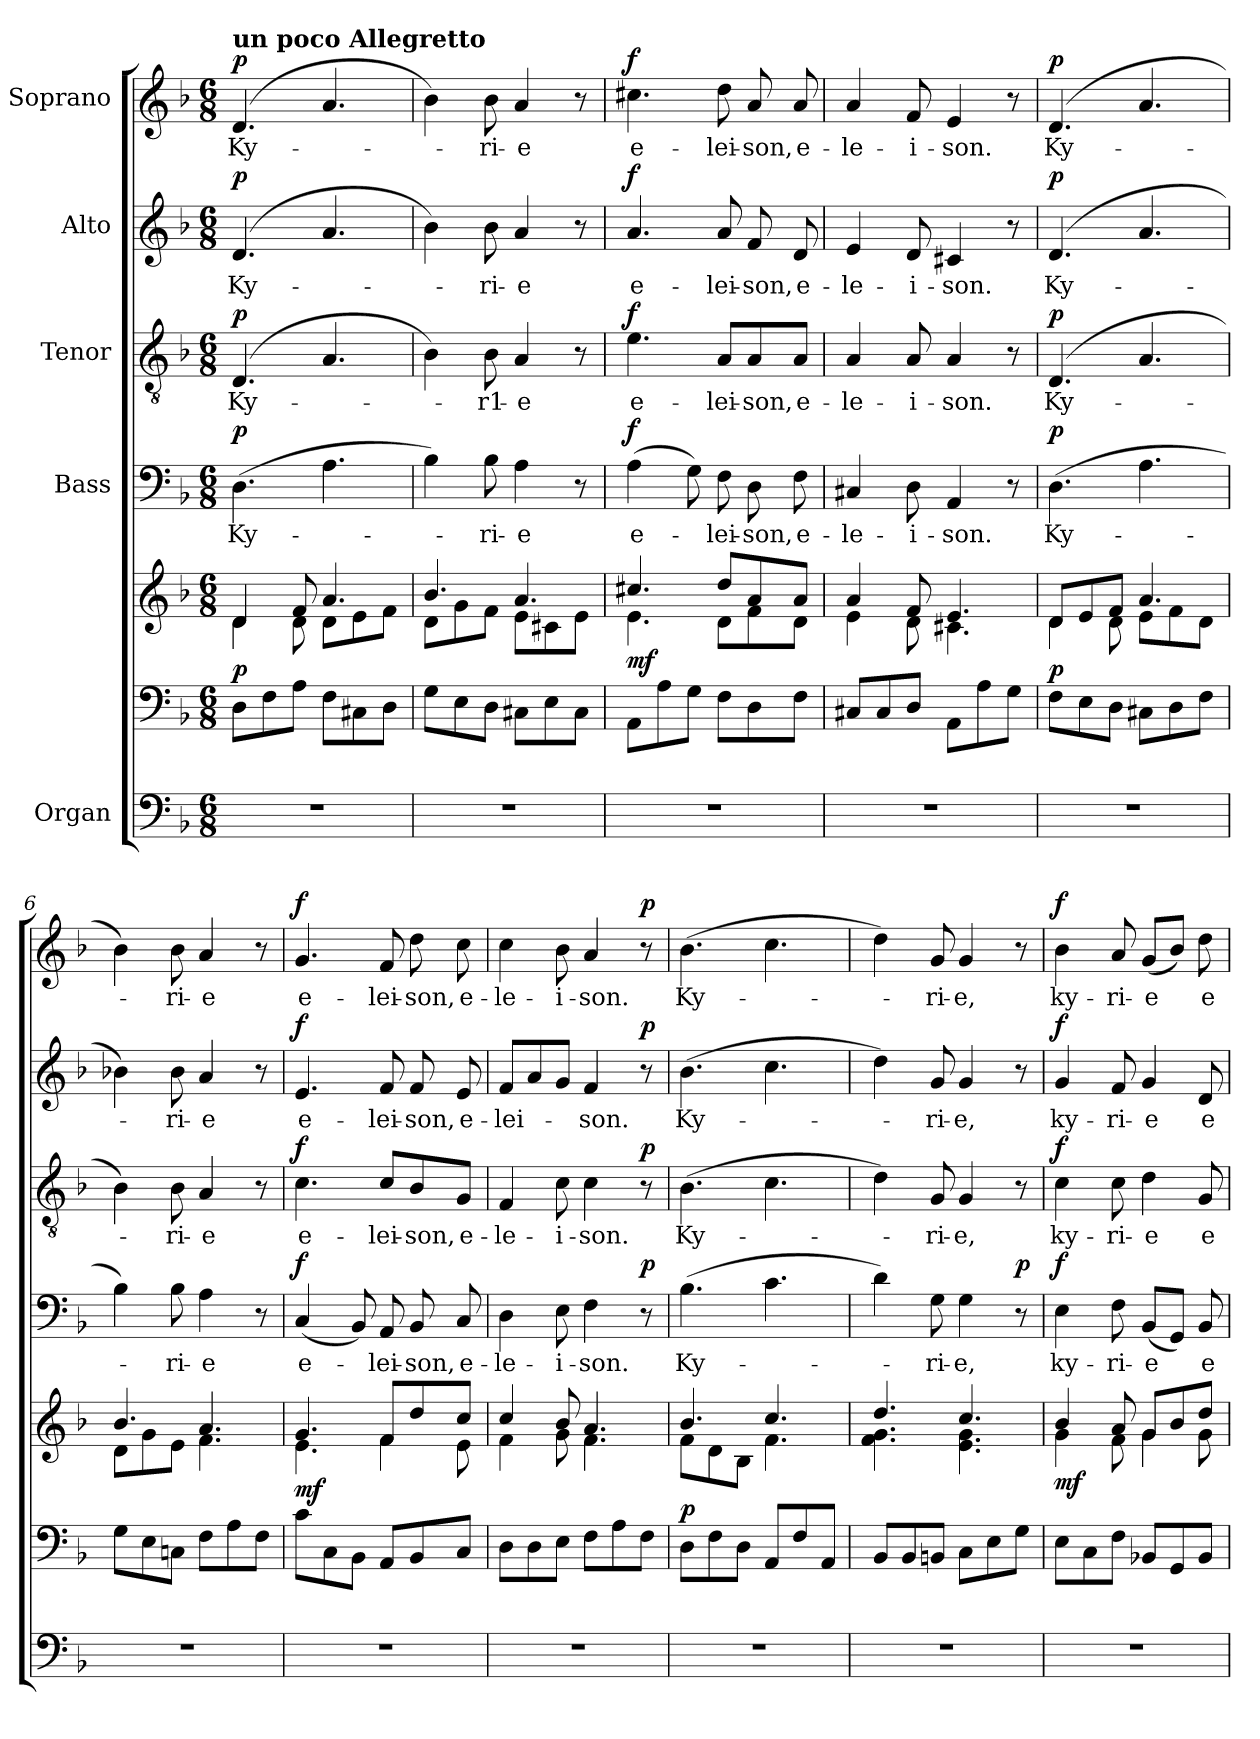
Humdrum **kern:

**kern	**kern	**kern	**dynam	**kern	**text	**dynam	**kern	**text	**dynam	**kern	**text	**dynam	**kern	**text	**dynam
*part5	*part5	*part5	*part5	*part4	*part4	*part4	*part3	*part3	*part3	*part2	*part2	*part2	*part1	*part1	*part1
*staff7	*staff6	*staff5	*staff5/6/7	*staff4	*staff4	*staff4	*staff3	*staff3	*staff3	*staff2	*staff2	*staff2	*staff1	*staff1	*staff1
*I"Organ	*	*	*	*I"Bass	*	*	*I"Tenor	*	*	*I"Alto	*	*	*I"Soprano	*	*
*stria5	*	*	*	*	*	*	*	*	*	*	*	*	*	*	*
*clefF4	*clefF4	*clefG2	*	*clefF4	*	*	*clefGv2	*	*	*clefG2	*	*	*clefG2	*	*
*k[b-]	*k[b-]	*k[b-]	*	*k[b-]	*	*	*k[b-]	*	*	*k[b-]	*	*	*k[b-]	*	*
*M6/8	*M6/8	*M6/8	*	*M6/8	*	*	*M6/8	*	*	*M6/8	*	*	*M6/8	*	*
=1	=1	=1	=1	=1	=1	=1	=1	=1	=1	=1	=1	=1	=1	=1	=1
*	*	*^	*	*	*	*	*	*	*	*	*	*	*	*	*
!	!	!	!	!	!	!	!	!	!	!	!	!	!	!LO:TX:a:B:t=un poco Allegretto	!	!
!	!	!	!	!LO:DY:a=2	!	!LO:LY:b	!LO:DY:a	!	!LO:LY:b	!LO:DY:a	!	!LO:LY:b	!LO:DY:a	!	!LO:LY:b	!LO:DY:a
2.r	8D\L	4d/	4d\	p	(4.D\	Ky-	p	(4.D/	Ky-	p	(4.d/	Ky-	p	(4.d/	Ky-	p
.	8F\	.	.	.	.	.	.	.	.	.	.	.	.	.	.	.
.	8A\J	8f/	8d\	.	.	.	.	.	.	.	.	.	.	.	.	.
.	8F\L	4.a/	8d\L	.	4.A\	.	.	4.A/	.	.	4.a/	.	.	4.a/	.	.
.	8C#X\	.	8e\	.	.	.	.	.	.	.	.	.	.	.	.	.
.	8D\J	.	8f\J	.	.	.	.	.	.	.	.	.	.	.	.	.
=2	=2	=2	=2	=2	=2	=2	=2	=2	=2	=2	=2	=2	=2	=2	=2	=2
2.r	8G\L	4.b-/	8d\L	.	4B-\)	.	.	4B-\)	.	.	4b-\)	.	.	4b-\)	.	.
.	8E\	.	8g\	.	.	.	.	.	.	.	.	.	.	.	.	.
!	!	!	!	!	!	!LO:LY:b	!	!	!LO:LY:b	!	!	!LO:LY:b	!	!	!LO:LY:b	!
.	8D\J	.	8f\J	.	8B-\	-ri-	.	8B-\	-r1-	.	8b-\	-ri-	.	8b-\	-ri-	.
!	!	!	!	!	!	!LO:LY:b	!	!	!LO:LY:b	!	!	!LO:LY:b	!	!	!LO:LY:b	!
.	8C#X\L	4.a/	8e\L	.	4A\	-e	.	4A/	-e	.	4a/	-e	.	4a/	-e	.
.	8E\	.	8c#X\	.	.	.	.	.	.	.	.	.	.	.	.	.
.	8C#\J	.	8e\J	.	8r	.	.	8r	.	.	8r	.	.	8r	.	.
=3	=3	=3	=3	=3	=3	=3	=3	=3	=3	=3	=3	=3	=3	=3	=3	=3
!	!	!	!	!LO:DY:b	!	!LO:LY:b	!LO:DY:a	!	!LO:LY:b	!LO:DY:a	!	!LO:LY:b	!LO:DY:a	!	!LO:LY:b	!LO:DY:a
2.r	8AA\L	4.cc#X/	4.e\	mf	(4A\	e-	f	4.e\	e-	f	4.a/	e-	f	4.cc#X\	e-	f
.	8A\	.	.	.	.	.	.	.	.	.	.	.	.	.	.	.
.	8G\J	.	.	.	8G\)	.	.	.	.	.	.	.	.	.	.	.
!	!	!	!	!	!	!LO:LY:b	!	!	!LO:LY:b	!	!	!LO:LY:b	!	!	!LO:LY:b	!
.	8F\L	8dd/L	8d\L	.	8F\	-lei-	.	8A/L	-lei-	.	8a/	-lei-	.	8dd\	-lei-	.
!	!	!	!	!	!	!LO:LY:b	!	!	!LO:LY:b	!	!	!LO:LY:b	!	!	!LO:LY:b	!
.	8D\	8a/	8f\	.	8D\	-son,	.	8A/	-son,	.	8f/	-son,	.	8a/	-son,	.
!	!	!	!	!	!	!LO:LY:b	!	!	!LO:LY:b	!	!	!LO:LY:b	!	!	!LO:LY:b	!
.	8F\J	8a/J	8d\J	.	8F\	e-	.	8A/J	e-	.	8d/	e-	.	8a/	e-	.
=4	=4	=4	=4	=4	=4	=4	=4	=4	=4	=4	=4	=4	=4	=4	=4	=4
!	!	!	!	!	!	!LO:LY:b	!	!	!LO:LY:b	!	!	!LO:LY:b	!	!	!LO:LY:b	!
2.r	8C#X/L	4a/	4e\	.	4C#X/	-le-	.	4A/	-le-	.	4e/	-le-	.	4a/	-le-	.
.	8C#/	.	.	.	.	.	.	.	.	.	.	.	.	.	.	.
!	!	!	!	!	!	!LO:LY:b	!	!	!LO:LY:b	!	!	!LO:LY:b	!	!	!LO:LY:b	!
.	8D/J	8f/	8d\	.	8D\	-i-	.	8A/	-i-	.	8d/	-i-	.	8f/	-i-	.
!	!	!	!	!	!	!LO:LY:b	!	!	!LO:LY:b	!	!	!LO:LY:b	!	!	!LO:LY:b	!
.	8AA\L	4.e/	4.c#X\	.	4AA/	-son.	.	4A/	-son.	.	4c#X/	-son.	.	4e/	-son.	.
.	8A\	.	.	.	.	.	.	.	.	.	.	.	.	.	.	.
.	8G\J	.	.	.	8r	.	.	8r	.	.	8r	.	.	8r	.	.
=5	=5	=5	=5	=5	=5	=5	=5	=5	=5	=5	=5	=5	=5	=5	=5	=5
!	!	!	!	!LO:DY:a=2	!	!LO:LY:b	!LO:DY:a	!	!LO:LY:b	!LO:DY:a	!	!LO:LY:b	!LO:DY:a	!	!LO:LY:b	!LO:DY:a
2.r	8F\L	8d/L	4d\	p	(4.D\	Ky-	p	(4.D/	Ky-	p	(4.d/	Ky-	p	(4.d/	Ky-	p
.	8E\	8e/	.	.	.	.	.	.	.	.	.	.	.	.	.	.
.	8D\J	8f/J	8d\	.	.	.	.	.	.	.	.	.	.	.	.	.
.	8C#X\L	4.a/	8e\L	.	4.A\	.	.	4.A/	.	.	4.a/	.	.	4.a/	.	.
.	8D\	.	8f\	.	.	.	.	.	.	.	.	.	.	.	.	.
.	8F\J	.	8d\J	.	.	.	.	.	.	.	.	.	.	.	.	.
=6	=6	=6	=6	=6	=6	=6	=6	=6	=6	=6	=6	=6	=6	=6	=6	=6
2.r	8G\L	4.b-/	8d\L	.	4B-\)	.	.	4B-\)	.	.	4b-X\)	.	.	4b-\)	.	.
.	8E\	.	8g\	.	.	.	.	.	.	.	.	.	.	.	.	.
!	!	!	!	!	!	!LO:LY:b	!	!	!LO:LY:b	!	!	!LO:LY:b	!	!	!LO:LY:b	!
.	8Cn\J	.	8e\J	.	8B-\	-ri-	.	8B-\	-ri-	.	8b-\	-ri-	.	8b-\	-ri-	.
!	!	!	!	!	!	!LO:LY:b	!	!	!LO:LY:b	!	!	!LO:LY:b	!	!	!LO:LY:b	!
.	8F\L	4.a/	4.f\	.	4A\	-e	.	4A/	-e	.	4a/	-e	.	4a/	-e	.
.	8A\	.	.	.	.	.	.	.	.	.	.	.	.	.	.	.
.	8F\J	.	.	.	8r	.	.	8r	.	.	8r	.	.	8r	.	.
!!LO:LB:g=z
=7	=7	=7	=7	=7	=7	=7	=7	=7	=7	=7	=7	=7	=7	=7	=7	=7
!	!	!	!	!LO:DY:b	!	!LO:LY:b	!LO:DY:a	!	!LO:LY:b	!LO:DY:a	!	!LO:LY:b	!LO:DY:a	!	!LO:LY:b	!LO:DY:a
2.r	8c\L	4.g/	4.e\	mf	(4C/	e-	f	4.c\	e-	f	4.e/	-e-	f	4.g/	e-	f
.	8C\	.	.	.	.	.	.	.	.	.	.	.	.	.	.	.
.	8BB-\J	.	.	.	8BB-/)	.	.	.	.	.	.	.	.	.	.	.
!	!	!	!	!	!	!LO:LY:b	!	!	!LO:LY:b	!	!	!LO:LY:b	!	!	!LO:LY:b	!
.	8AA/L	8f/L	4f\	.	8AA/	-lei-	.	8c/L	-lei-	.	8f/	-lei-	.	8f/	-lei-	.
!	!	!	!	!	!	!LO:LY:b	!	!	!LO:LY:b	!	!	!LO:LY:b	!	!	!LO:LY:b	!
.	8BB-/	8dd/	.	.	8BB-/	-son,	.	8B-/	-son,	.	8f/	-son,	.	8dd\	-son,	.
!	!	!	!	!	!	!LO:LY:b	!	!	!LO:LY:b	!	!	!LO:LY:b	!	!	!LO:LY:b	!
.	8C/J	8cc/J	8e\	.	8C/	e-	.	8G/J	e-	.	8e/	e-	.	8cc\	e-	.
=8	=8	=8	=8	=8	=8	=8	=8	=8	=8	=8	=8	=8	=8	=8	=8	=8
!	!	!	!	!	!	!LO:LY:b	!	!	!LO:LY:b	!	!	!LO:LY:b	!	!	!LO:LY:b	!
2.r	8D\L	4cc/	4f\	.	4D\	-le-	.	4F/	-le-	.	8f/L	-lei-	.	4cc\	-le-	.
.	8D\	.	.	.	.	.	.	.	.	.	8a/	.	.	.	.	.
!	!	!	!	!	!	!LO:LY:b	!	!	!LO:LY:b	!	!	!	!	!	!LO:LY:b	!
.	8E\J	8b-/	8g\	.	8E\	-i-	.	8c\	-i-	.	8g/J	.	.	8b-\	-i-	.
!	!	!	!	!	!	!LO:LY:b	!	!	!LO:LY:b	!	!	!LO:LY:b	!	!	!LO:LY:b	!
.	8F\L	4.a/	4.f\	.	4F\	-son.	.	4c\	-son.	.	4f/	-son.	.	4a/	-son.	.
.	8A\	.	.	.	.	.	.	.	.	.	.	.	.	.	.	.
!	!	!	!	!	!	!	!LO:DY:a	!	!	!LO:DY:a	!	!	!LO:DY:a	!	!	!LO:DY:a
.	8F\J	.	.	.	8r	.	p	8r	.	p	8r	.	p	8r	.	p
=9	=9	=9	=9	=9	=9	=9	=9	=9	=9	=9	=9	=9	=9	=9	=9	=9
!	!	!	!	!LO:DY:a=2	!	!LO:LY:b	!	!	!LO:LY:b	!	!	!LO:LY:b	!	!	!LO:LY:b	!
2.r	8D\L	4.b-/	8f\L	p	(4.B-\	Ky-	.	(4.B-\	Ky-	.	(4.b-\	Ky-	.	(4.b-\	Ky-	.
.	8F\	.	8d\	.	.	.	.	.	.	.	.	.	.	.	.	.
.	8D\J	.	8B-\J	.	.	.	.	.	.	.	.	.	.	.	.	.
.	8AA/L	4.cc/	4.f\	.	4.c\	.	.	4.c\	.	.	4.cc\	.	.	4.cc\	.	.
.	8F/	.	.	.	.	.	.	.	.	.	.	.	.	.	.	.
.	8AA/J	.	.	.	.	.	.	.	.	.	.	.	.	.	.	.
=10	=10	=10	=10	=10	=10	=10	=10	=10	=10	=10	=10	=10	=10	=10	=10	=10
2.r	8BB-/L	4.dd/	4.f\ 4.g\	.	4d\)	.	.	4d\)	.	.	4dd\)	.	.	4dd\)	.	.
.	8BB-/	.	.	.	.	.	.	.	.	.	.	.	.	.	.	.
!	!	!	!	!	!	!LO:LY:b	!	!	!LO:LY:b	!	!	!LO:LY:b	!	!	!LO:LY:b	!
.	8BBn/J	.	.	.	8G\	-ri-	.	8G/	-ri-	.	8g/	-ri-	.	8g/	-ri-	.
!	!	!	!	!	!	!LO:LY:b	!	!	!LO:LY:b	!	!	!LO:LY:b	!	!	!LO:LY:b	!
.	8C\L	4.cc/	4.e\ 4.g\	.	4G\	-e,	.	4G/	-e,	.	4g/	-e,	.	4g/	-e,	.
.	8E\	.	.	.	.	.	.	.	.	.	.	.	.	.	.	.
!	!	!	!	!	!	!	!LO:DY:a	!	!	!	!	!	!	!	!	!
.	8G\J	.	.	.	8r	.	p	8r	.	.	8r	.	.	8r	.	.
=11	=11	=11	=11	=11	=11	=11	=11	=11	=11	=11	=11	=11	=11	=11	=11	=11
!	!	!	!	!LO:DY:b	!	!LO:LY:b	!LO:DY:a	!	!LO:LY:b	!LO:DY:a	!	!LO:LY:b	!LO:DY:a	!	!LO:LY:b	!LO:DY:a
2.r	8E\L	4b-/	4g\	mf	4E\	ky-	f	4c\	ky-	f	4g/	ky-	f	4b-\	ky-	f
.	8C\	.	.	.	.	.	.	.	.	.	.	.	.	.	.	.
!	!	!	!	!	!	!LO:LY:b	!	!	!LO:LY:b	!	!	!LO:LY:b	!	!	!LO:LY:b	!
.	8F\J	8a/	8f\	.	8F\	-ri-	.	8c\	-ri-	.	8f/	-ri-	.	8a/	-ri-	.
!	!	!	!	!	!	!LO:LY:b	!	!	!LO:LY:b	!	!	!LO:LY:b	!	!	!LO:LY:b	!
.	8BB-X/L	8g/L	4g\	.	(8BB-/L	-e	.	4d\	-e	.	4g/	-e	.	(8g/L	-e	.
.	8GG/	8b-/	.	.	8GG/J)	.	.	.	.	.	.	.	.	8b-/J)	.	.
!	!	!	!	!	!	!LO:LY:b	!	!	!LO:LY:b	!	!	!LO:LY:b	!	!	!LO:LY:b	!
.	8BB-/J	8dd/J	8g\	.	8BB-/	e-	.	8G/	e-	.	8d/	e-	.	8dd\	e-	.
*	*	*v	*v	*	*	*	*	*	*	*	*	*	*	*	*	*
=	=	=	=	=	=	=	=	=	=	=	=	=	=	=	=
*-	*-	*-	*-	*-	*-	*-	*-	*-	*-	*-	*-	*-	*-	*-	*-
